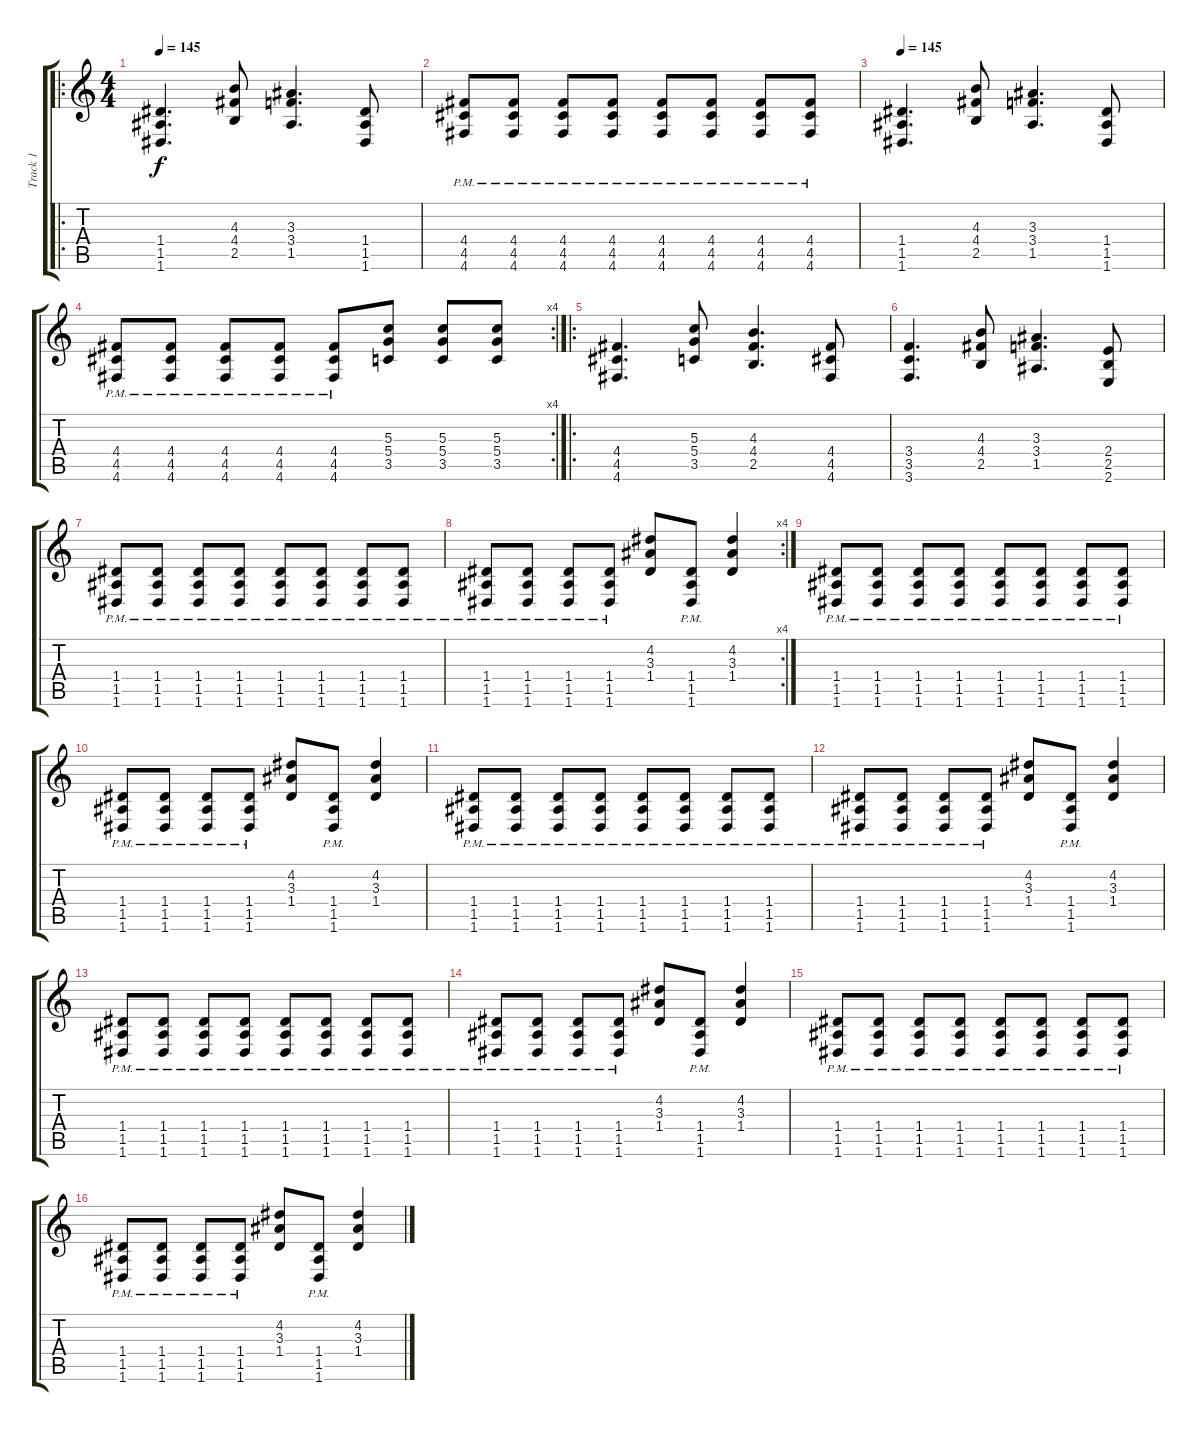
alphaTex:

\track ("Track 1" "Track 1") {instrument distortionguitar}
\staff {score tabs}
\tuning (D4 B3 G3 D3 A2 D2) {hide}
\ro
\ts (4 4)
\tempo 145
\clef g2
\ks c
(1.4 1.5 1.6).4{d dy f} (4.3 4.4 2.5).8 (3.3 3.4 1.5).4{d} (1.4 1.5 1.6).8 |
(4.4{pm} 4.5{pm} 4.6{pm}).8 (4.4{pm} 4.5{pm} 4.6{pm}).8 (4.4{pm} 4.5{pm} 4.6{pm}).8 (4.4{pm} 4.5{pm} 4.6{pm}).8 (4.4{pm} 4.5{pm} 4.6{pm}).8 (4.4{pm} 4.5{pm} 4.6{pm}).8 (4.4{pm} 4.5{pm} 4.6{pm}).8 (4.4{pm} 4.5{pm} 4.6{pm}).8 |
\tempo 145
(1.4 1.5 1.6).4{d} (4.3 4.4 2.5).8 (3.3 3.4 1.5).4{d} (1.4 1.5 1.6).8 |
\rc 4
(4.4{pm} 4.5{pm} 4.6{pm}).8 (4.4{pm} 4.5{pm} 4.6{pm}).8 (4.4{pm} 4.5{pm} 4.6{pm}).8 (4.4{pm} 4.5{pm} 4.6{pm}).8 (4.4{pm} 4.5{pm} 4.6{pm}).8 (5.3 5.4 3.5).8 (5.3 5.4 3.5).8 (5.3 5.4 3.5).8 |
\ro
(4.4 4.5 4.6).4{d} (5.3 5.4 3.5).8 (4.3 4.4 2.5).4{d} (4.4 4.5 4.6).8 |
(3.4 3.5 3.6).4{d} (4.3 4.4 2.5).8 (3.3 3.4 1.5).4{d} (2.4 2.5 2.6).8 |
(1.4{pm} 1.5{pm} 1.6{pm}).8 (1.4{pm} 1.5{pm} 1.6{pm}).8 (1.4{pm} 1.5{pm} 1.6{pm}).8 (1.4{pm} 1.5{pm} 1.6{pm}).8 (1.4{pm} 1.5{pm} 1.6{pm}).8 (1.4{pm} 1.5{pm} 1.6{pm}).8 (1.4{pm} 1.5{pm} 1.6{pm}).8 (1.4{pm} 1.5{pm} 1.6{pm}).8 |
\rc 4
(1.4{pm} 1.5{pm} 1.6{pm}).8 (1.4{pm} 1.5{pm} 1.6{pm}).8 (1.4{pm} 1.5{pm} 1.6{pm}).8 (1.4{pm} 1.5{pm} 1.6{pm}).8 (4.2 3.3 1.4).8 (1.4{pm} 1.5{pm} 1.6{pm}).8 (4.2 3.3 1.4).4 |
(1.4{pm} 1.5{pm} 1.6{pm}).8{volume 16 instrument distortionguitar} (1.4{pm} 1.5{pm} 1.6{pm}).8 (1.4{pm} 1.5{pm} 1.6{pm}).8 (1.4{pm} 1.5{pm} 1.6{pm}).8 (1.4{pm} 1.5{pm} 1.6{pm}).8 (1.4{pm} 1.5{pm} 1.6{pm}).8 (1.4{pm} 1.5{pm} 1.6{pm}).8 (1.4{pm} 1.5{pm} 1.6{pm}).8 |
(1.4{pm} 1.5{pm} 1.6{pm}).8 (1.4{pm} 1.5{pm} 1.6{pm}).8 (1.4{pm} 1.5{pm} 1.6{pm}).8 (1.4{pm} 1.5{pm} 1.6{pm}).8 (4.2 3.3 1.4).8 (1.4{pm} 1.5{pm} 1.6{pm}).8 (4.2 3.3 1.4).4 |
(1.4{pm} 1.5{pm} 1.6{pm}).8{volume 14} (1.4{pm} 1.5{pm} 1.6{pm}).8 (1.4{pm} 1.5{pm} 1.6{pm}).8 (1.4{pm} 1.5{pm} 1.6{pm}).8 (1.4{pm} 1.5{pm} 1.6{pm}).8 (1.4{pm} 1.5{pm} 1.6{pm}).8 (1.4{pm} 1.5{pm} 1.6{pm}).8 (1.4{pm} 1.5{pm} 1.6{pm}).8 |
(1.4{pm} 1.5{pm} 1.6{pm}).8 (1.4{pm} 1.5{pm} 1.6{pm}).8 (1.4{pm} 1.5{pm} 1.6{pm}).8 (1.4{pm} 1.5{pm} 1.6{pm}).8 (4.2 3.3 1.4).8 (1.4{pm} 1.5{pm} 1.6{pm}).8 (4.2 3.3 1.4).4 |
(1.4{pm} 1.5{pm} 1.6{pm}).8{volume 12} (1.4{pm} 1.5{pm} 1.6{pm}).8 (1.4{pm} 1.5{pm} 1.6{pm}).8 (1.4{pm} 1.5{pm} 1.6{pm}).8 (1.4{pm} 1.5{pm} 1.6{pm}).8 (1.4{pm} 1.5{pm} 1.6{pm}).8 (1.4{pm} 1.5{pm} 1.6{pm}).8 (1.4{pm} 1.5{pm} 1.6{pm}).8 |
(1.4{pm} 1.5{pm} 1.6{pm}).8 (1.4{pm} 1.5{pm} 1.6{pm}).8 (1.4{pm} 1.5{pm} 1.6{pm}).8 (1.4{pm} 1.5{pm} 1.6{pm}).8 (4.2 3.3 1.4).8 (1.4{pm} 1.5{pm} 1.6{pm}).8 (4.2 3.3 1.4).4 |
(1.4{pm} 1.5{pm} 1.6{pm}).8{volume 10} (1.4{pm} 1.5{pm} 1.6{pm}).8 (1.4{pm} 1.5{pm} 1.6{pm}).8 (1.4{pm} 1.5{pm} 1.6{pm}).8 (1.4{pm} 1.5{pm} 1.6{pm}).8 (1.4{pm} 1.5{pm} 1.6{pm}).8 (1.4{pm} 1.5{pm} 1.6{pm}).8 (1.4{pm} 1.5{pm} 1.6{pm}).8 |
(1.4{pm} 1.5{pm} 1.6{pm}).8 (1.4{pm} 1.5{pm} 1.6{pm}).8 (1.4{pm} 1.5{pm} 1.6{pm}).8 (1.4{pm} 1.5{pm} 1.6{pm}).8 (4.2 3.3 1.4).8 (1.4{pm} 1.5{pm} 1.6{pm}).8 (4.2 3.3 1.4).4
